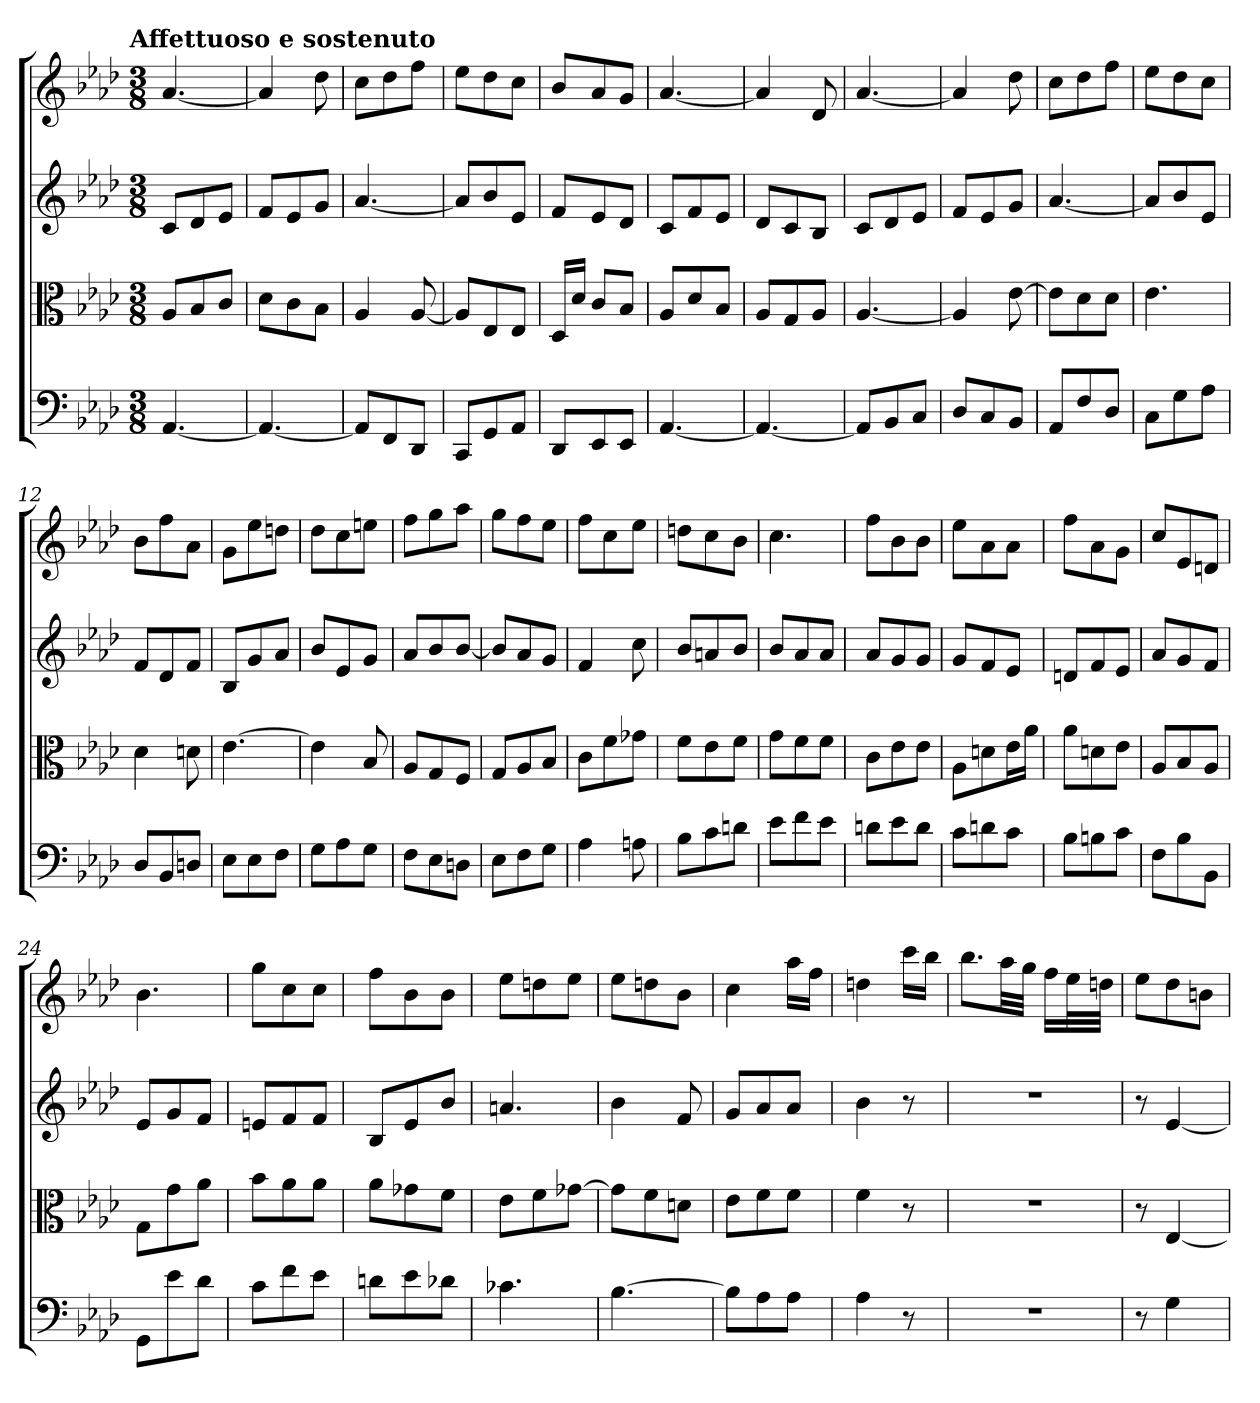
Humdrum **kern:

**kern	**kern	**kern	**kern
*part4	*part3	*part2	*part1
*staff4	*staff3	*staff2	*staff1
*clefF4	*clefC3	*clefG2	*clefG2
*k[b-e-a-d-]	*k[b-e-a-d-]	*k[b-e-a-d-]	*k[b-e-a-d-]
*A-:	*A-:	*A-:	*A-:
!!LO:TX:omd:t=Affettuoso e sostenuto
*M3/8	*M3/8	*M3/8	*M3/8
=	=	=	=
[4.AA-/	8A-/L	8c/L	[4.a-/
.	8B-/	8d-/	.
.	8c/J	8e-/J	.
=2	=2	=2	=2
4.AA-/_	8d-\L	8f/L	4a-/]
.	8c\	8e-/	.
.	8B-\J	8g/J	8dd-\
=3	=3	=3	=3
8AA-/L]	4A-/	[4.a-/	8cc\L
8FF/	.	.	8dd-\
8DD-/J	[8A-/	.	8ff\J
=4	=4	=4	=4
8CC/L	8A-/L]	8a-/L]	8ee-\L
8GG/	8E-/	8b-/	8dd-\
8AA-/J	8E-/J	8e-/J	8cc\J
=5	=5	=5	=5
8DD-/L	16D-/LL	8f/L	8b-/L
.	16d-/JJ	.	.
8EE-/	8c/L	8e-/	8a-/
8EE-/J	8B-/J	8d-/J	8g/J
=6	=6	=6	=6
[4.AA-/	8A-/L	8c/L	[4.a-/
.	8d-/	8f/	.
.	8B-/J	8e-/J	.
=7	=7	=7	=7
4.AA-/_	8A-/L	8d-/L	4a-/]
.	8G/	8c/	.
.	8A-/J	8B-/J	8d-/
=8	=8	=8	=8
8AA-/L]	[4.A-/	8c/L	[4.a-/
8BB-/	.	8d-/	.
8C/J	.	8e-/J	.
=9	=9	=9	=9
8D-/L	4A-/]	8f/L	4a-/]
8C/	.	8e-/	.
8BB-/J	[8e-\	8g/J	8dd-\
=10	=10	=10	=10
8AA-/L	8e-\L]	[4.a-/	8cc\L
8F/	8d-\	.	8dd-\
8D-/J	8d-\J	.	8ff\J
=11	=11	=11	=11
8C\L	4.e-\	8a-/L]	8ee-\L
8G\	.	8b-/	8dd-\
8A-\J	.	8e-/J	8cc\J
=12	=12	=12	=12
8D-/L	4d-\	8f/L	8b-\L
8BB-/	.	8d-/	8ff\
8Dn/J	8dn\	8f/J	8a-\J
=13	=13	=13	=13
8E-\L	[4.e-\	8B-/L	8g\L
8E-\	.	8g/	8ee-\
8F\J	.	8a-/J	8ddn\J
=14	=14	=14	=14
8G\L	4e-\]	8b-/L	8dd-\L
8A-\	.	8e-/	8cc\
8G\J	8B-/	8g/J	8een\J
=15	=15	=15	=15
8F\L	8A-/L	8a-/L	8ff\L
8E-\	8G/	8b-/	8gg\
8Dn\J	8F/J	[8b-/J	8aa-\J
=16	=16	=16	=16
8E-\L	8G/L	8b-/L]	8gg\L
8F\	8A-/	8a-/	8ff\
8G\J	8B-/J	8g/J	8ee-\J
=17	=17	=17	=17
4A-\	8c\L	4f/	8ff\L
.	8f\	.	8cc\
8An\	8g-X\J	8cc\	8ee-\J
=18	=18	=18	=18
8B-\L	8f\L	8b-/L	8ddn\L
8c\	8e-\	8an/	8cc\
8dn\J	8f\J	8b-/J	8b-\J
=19	=19	=19	=19
8e-\L	8g\L	8b-/L	4.cc\
8f\	8f\	8a-/	.
8e-\J	8f\J	8a-/J	.
=20	=20	=20	=20
8dn\L	8c\L	8a-/L	8ff\L
8e-\	8e-\	8g/	8b-\
8d\J	8e-\J	8g/J	8b-\J
=21	=21	=21	=21
8c\L	8A-\L	8g/L	8ee-\L
8dn\	8dn\	8f/	8a-\
8c\J	16e-\L	8e-/J	8a-\J
.	16a-\JJ	.	.
=22	=22	=22	=22
8B-\L	8a-\L	8dn/L	8ff\L
8Bn\	8dn\	8f/	8a-\
8c\J	8e-\J	8e-/J	8g\J
=23	=23	=23	=23
8F\L	8A-/L	8a-/L	8cc/L
8B-\	8B-/	8g/	8e-/
8BB-\J	8A-/J	8f/J	8dn/J
=24	=24	=24	=24
8GG\L	8G\L	8e-/L	4.b-\
8e-\	8g\	8g/	.
8d-\J	8a-\J	8f/J	.
=25	=25	=25	=25
8c\L	8b-\L	8en/L	8gg\L
8f\	8a-\	8f/	8cc\
8e-\J	8a-\J	8f/J	8cc\J
=26	=26	=26	=26
8dn\L	8a-\L	8B-/L	8ff\L
8e-\	8g-X\	8e-/	8b-\
8d-X\J	8f\J	8b-/J	8b-\J
=27	=27	=27	=27
4.c-X\	8e-\L	4.an/	8ee-\L
.	8f\	.	8ddn\
.	[8g-X\J	.	8ee-\J
=28	=28	=28	=28
[4.B-\	8g-\L]	4b-\	8ee-\L
.	8f\	.	8ddn\
.	8dn\J	8f/	8b-\J
=29	=29	=29	=29
8B-\L]	8e-\L	8g/L	4cc\
8A-\	8f\	8a-/	.
8A-\J	8f\J	8a-/J	16aa-\LL
.	.	.	16ff\JJ
=30	=30	=30	=30
4A-\	4f\	4b-\	4ddn\
8r	8r	8r	16ccc\LL
.	.	.	16bb-\JJ
=31	=31	=31	=31
4.r	4.r	4.r	8.bb-\L
.	.	.	32aa-\LL
.	.	.	32gg\JJJ
.	.	.	16ff\LL
.	.	.	32ee-\L
.	.	.	32ddn\JJJ
=32	=32	=32	=32
8r	8r	8r	8ee-\L
4G\	[4E-/	[4e-/	8dd-\
.	.	.	8bn\J
=	=	=	=
*-	*-	*-	*-
